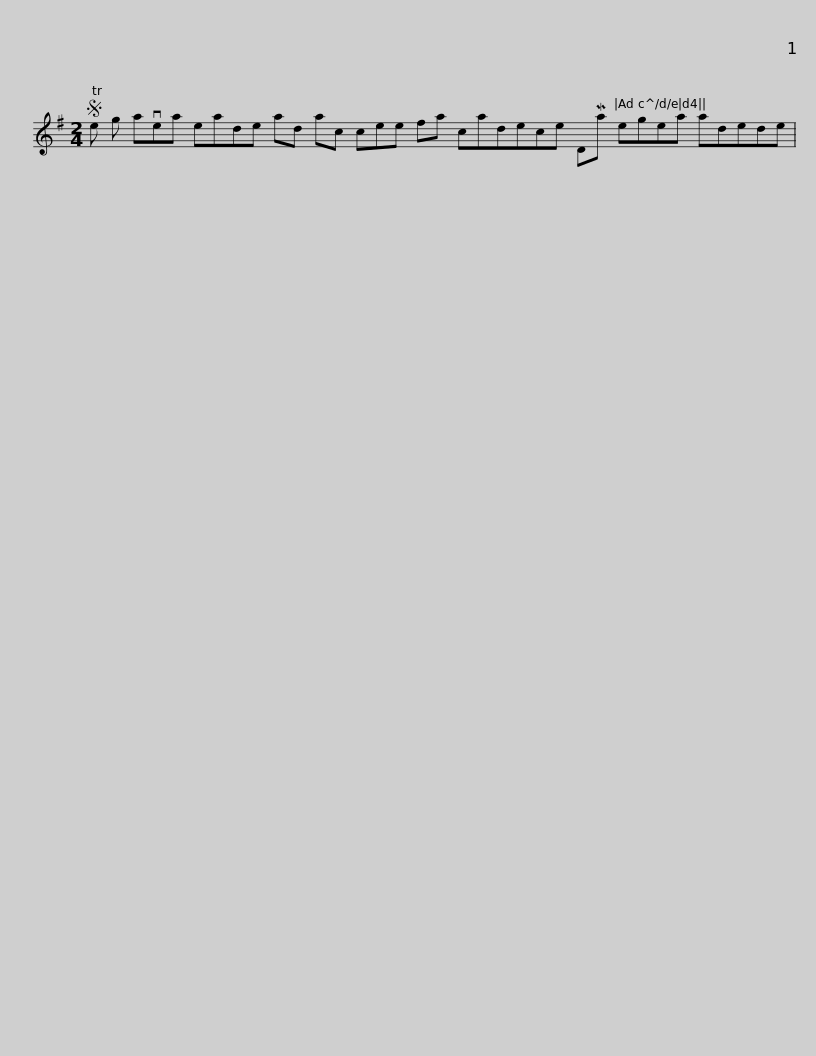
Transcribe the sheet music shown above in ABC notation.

X:1
L:1/8
M:2/4
I:linebreak $
K:G
V:1 treble
V:1
S Te g avea eade ad ac cee fa cadece DMa egea adede | %1
